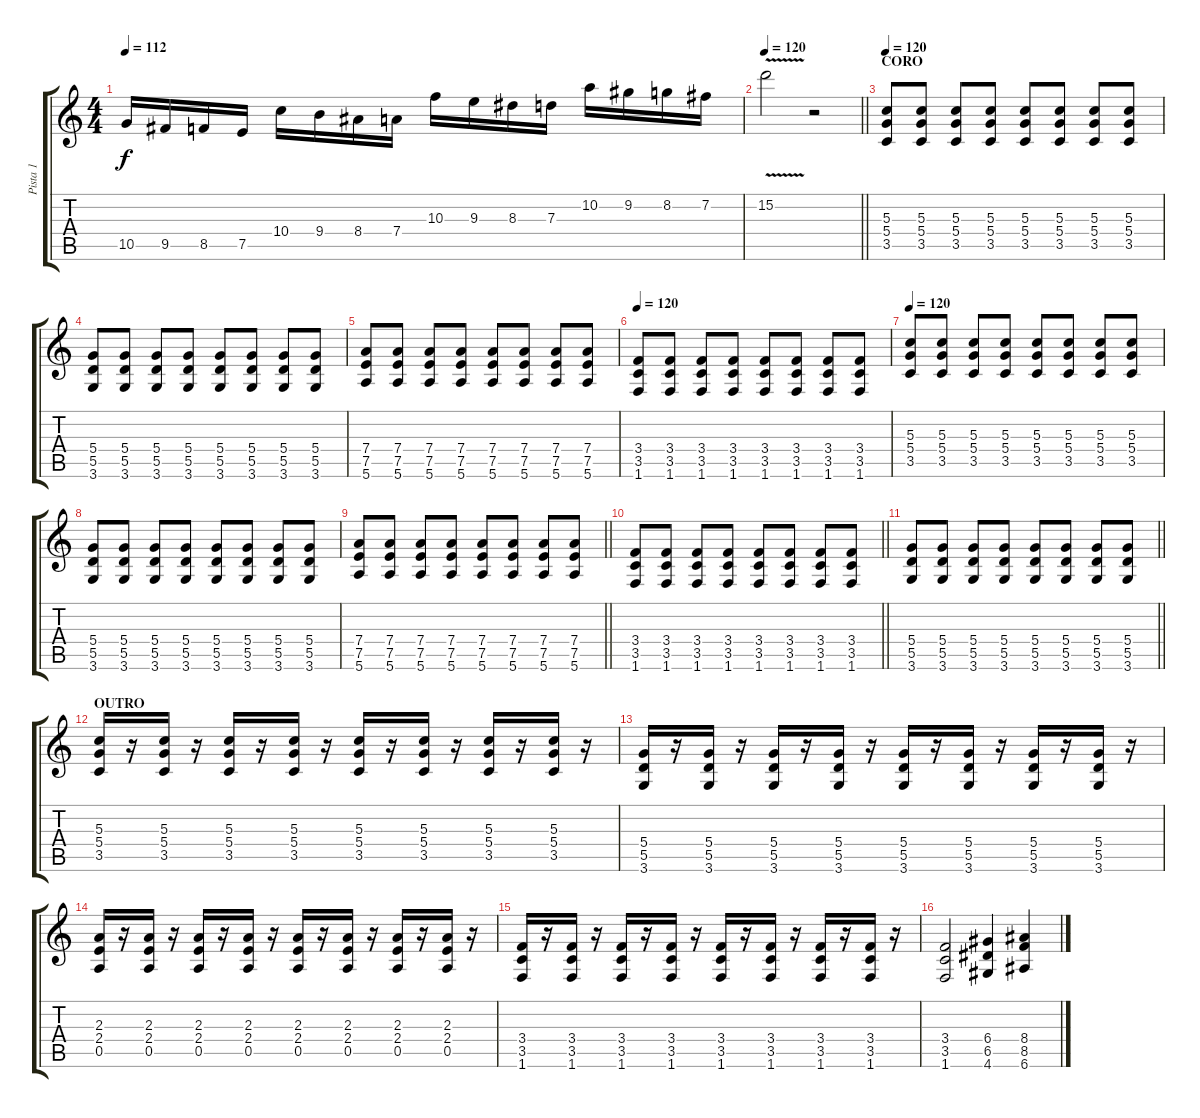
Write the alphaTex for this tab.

\track ("Pista 1" "Pista 1") {instrument overdrivenguitar}
\staff {score tabs}
\tuning (E4 B3 G3 D3 A2 E2) {hide}
\ts (4 4)
\tempo 112
\clef g2
\ks c
10.5.16{dy f} 9.5.16 8.5.16 7.5.16 10.4.16 9.4.16 8.4.16 7.4.16 10.3.16 9.3.16 8.3.16 7.3.16 10.2.16 9.2.16 8.2.16 7.2.16 |
\tempo 120
\barLineRight lightlight
15.2{v}.2 r.2 |
\section ("" "CORO")
\tempo 120
(5.3 5.4 3.5).8{instrument overdrivenguitar} (5.3 5.4 3.5).8 (5.3 5.4 3.5).8 (5.3 5.4 3.5).8 (5.3 5.4 3.5).8 (5.3 5.4 3.5).8 (5.3 5.4 3.5).8 (5.3 5.4 3.5).8 |
(5.4 5.5 3.6).8 (5.4 5.5 3.6).8 (5.4 5.5 3.6).8 (5.4 5.5 3.6).8 (5.4 5.5 3.6).8 (5.4 5.5 3.6).8 (5.4 5.5 3.6).8 (5.4 5.5 3.6).8 |
(7.4 7.5 5.6).8 (7.4 7.5 5.6).8 (7.4 7.5 5.6).8 (7.4 7.5 5.6).8 (7.4 7.5 5.6).8 (7.4 7.5 5.6).8 (7.4 7.5 5.6).8 (7.4 7.5 5.6).8 |
\tempo 120
(3.4 3.5 1.6).8 (3.4 3.5 1.6).8 (3.4 3.5 1.6).8 (3.4 3.5 1.6).8 (3.4 3.5 1.6).8 (3.4 3.5 1.6).8 (3.4 3.5 1.6).8 (3.4 3.5 1.6).8 |
\tempo 120
(5.3 5.4 3.5).8{instrument overdrivenguitar} (5.3 5.4 3.5).8 (5.3 5.4 3.5).8 (5.3 5.4 3.5).8 (5.3 5.4 3.5).8 (5.3 5.4 3.5).8 (5.3 5.4 3.5).8 (5.3 5.4 3.5).8 |
(5.4 5.5 3.6).8 (5.4 5.5 3.6).8 (5.4 5.5 3.6).8 (5.4 5.5 3.6).8 (5.4 5.5 3.6).8 (5.4 5.5 3.6).8 (5.4 5.5 3.6).8 (5.4 5.5 3.6).8 |
\barLineRight lightlight
(7.4 7.5 5.6).8 (7.4 7.5 5.6).8 (7.4 7.5 5.6).8 (7.4 7.5 5.6).8 (7.4 7.5 5.6).8 (7.4 7.5 5.6).8 (7.4 7.5 5.6).8 (7.4 7.5 5.6).8 |
\barLineRight lightlight
(3.4 3.5 1.6).8 (3.4 3.5 1.6).8 (3.4 3.5 1.6).8 (3.4 3.5 1.6).8 (3.4 3.5 1.6).8 (3.4 3.5 1.6).8 (3.4 3.5 1.6).8 (3.4 3.5 1.6).8 |
\barLineRight lightlight
(5.4 5.5 3.6).8 (5.4 5.5 3.6).8 (5.4 5.5 3.6).8 (5.4 5.5 3.6).8 (5.4 5.5 3.6).8 (5.4 5.5 3.6).8 (5.4 5.5 3.6).8 (5.4 5.5 3.6).8 |
\section ("" "OUTRO")
(5.3 5.4 3.5).16 r.16 (5.3 5.4 3.5).16 r.16 (5.3 5.4 3.5).16 r.16 (5.3 5.4 3.5).16 r.16 (5.3 5.4 3.5).16 r.16 (5.3 5.4 3.5).16 r.16 (5.3 5.4 3.5).16 r.16 (5.3 5.4 3.5).16 r.16 |
(5.4 5.5 3.6).16 r.16 (5.4 5.5 3.6).16 r.16 (5.4 5.5 3.6).16 r.16 (5.4 5.5 3.6).16 r.16 (5.4 5.5 3.6).16 r.16 (5.4 5.5 3.6).16 r.16 (5.4 5.5 3.6).16 r.16 (5.4 5.5 3.6).16 r.16 |
(2.3 2.4 0.5).16 r.16 (2.3 2.4 0.5).16 r.16 (2.3 2.4 0.5).16 r.16 (2.3 2.4 0.5).16 r.16 (2.3 2.4 0.5).16 r.16 (2.3 2.4 0.5).16 r.16 (2.3 2.4 0.5).16 r.16 (2.3 2.4 0.5).16 r.16 |
(3.4 3.5 1.6).16 r.16 (3.4 3.5 1.6).16 r.16 (3.4 3.5 1.6).16 r.16 (3.4 3.5 1.6).16 r.16 (3.4 3.5 1.6).16 r.16 (3.4 3.5 1.6).16 r.16 (3.4 3.5 1.6).16 r.16 (3.4 3.5 1.6).16 r.16 |
(3.4 3.5 1.6).2 (6.4 6.5 4.6).4 (8.4 8.5 6.6).4
